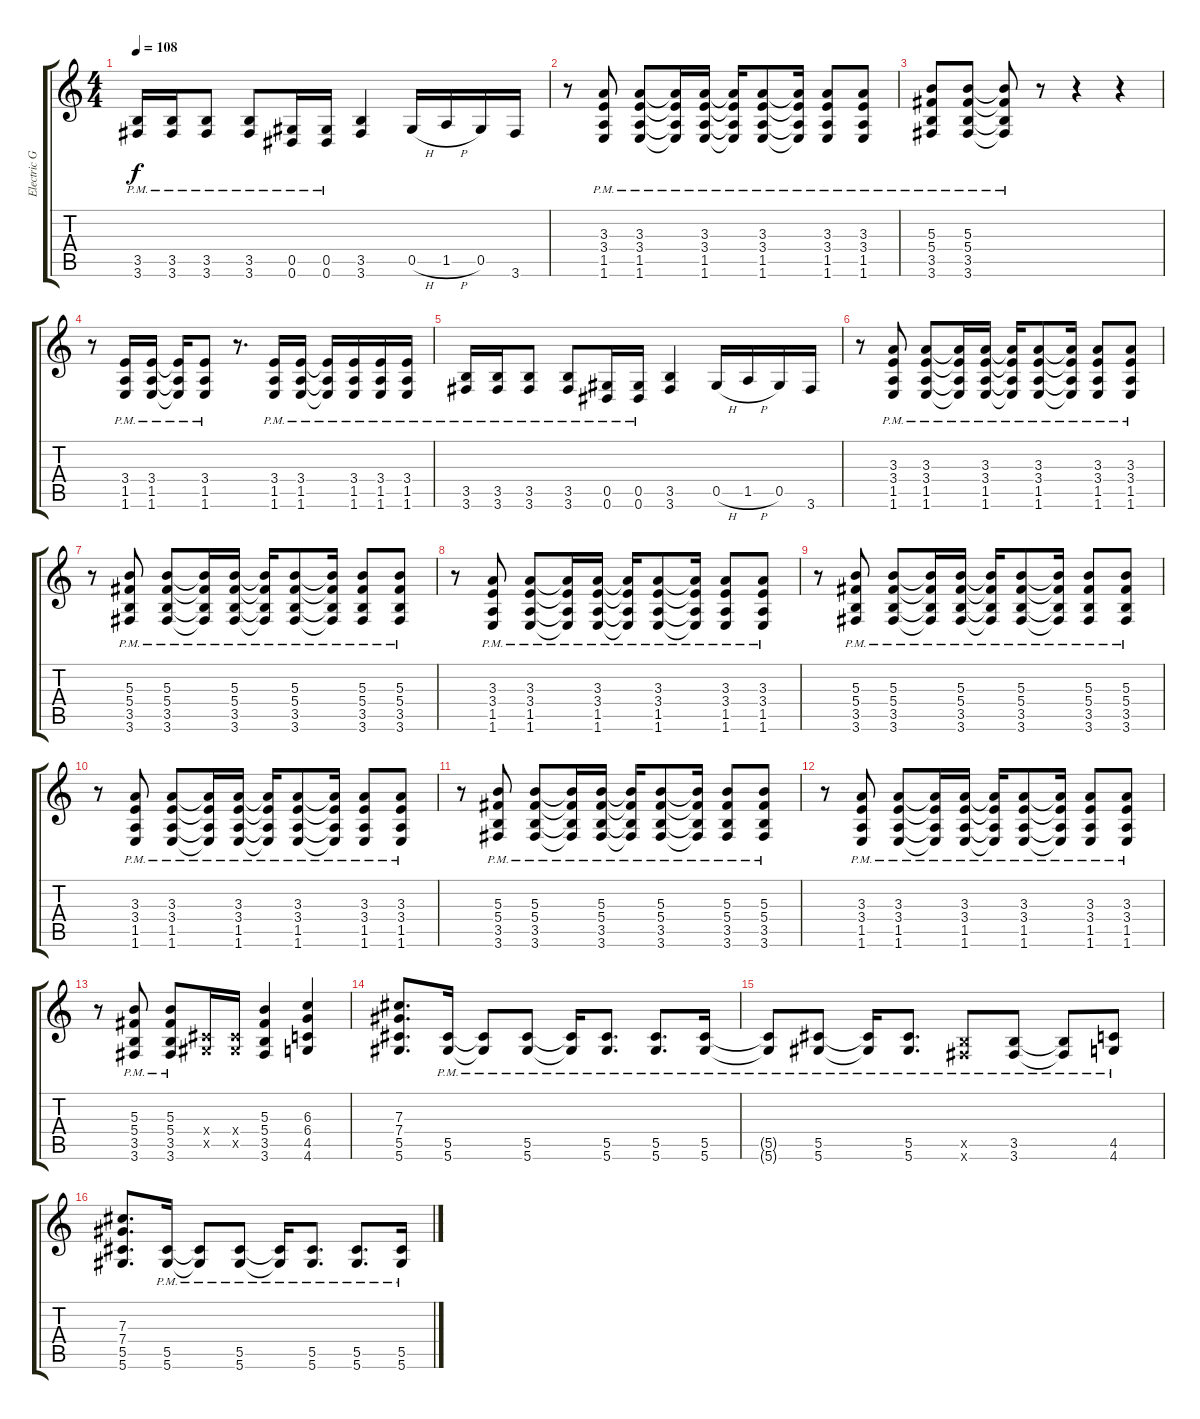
\track ("Electric Guitar 1" "Electric G") {instrument distortionguitar}
\staff {score tabs}
\tuning (Eb4 Bb3 Gb3 Db3 Ab2 Eb2) {hide}
\ts (4 4)
\tempo 108
\clef g2
\ks c
(3.5{pm} 3.6{pm}).16{dy f} (3.5{pm} 3.6{pm}).16 (3.5{pm} 3.6{pm}).8 (3.5{pm} 3.6{pm}).8 (0.5{pm} 0.6{pm}).16 (0.5{pm} 0.6{pm}).16 (3.5 3.6).4 0.5{h}.16 1.5{h}.16 0.5.16 3.6.16 |
r.8 (3.3{pm} 3.4{pm} 1.5{pm} 1.6{pm}).8 (3.3{pm} 3.4{pm} 1.5{pm} 1.6{pm}).8 (3.3{pm t} 3.4{pm t} 1.5{pm t} 1.6{pm t}).16 (3.3{pm} 3.4{pm} 1.5{pm} 1.6{pm}).16 (3.3{pm t} 3.4{pm t} 1.5{pm t} 1.6{pm t}).16 (3.3{pm} 3.4{pm} 1.5{pm} 1.6{pm}).8 (3.3{pm t} 3.4{pm t} 1.5{pm t} 1.6{pm t}).16 (3.3{pm} 3.4{pm} 1.5{pm} 1.6{pm}).8 (3.3{pm} 3.4{pm} 1.5{pm} 1.6{pm}).8 |
(5.3{pm} 5.4{pm} 3.5{pm} 3.6{pm}).8 (5.3{pm} 5.4{pm} 3.5{pm} 3.6{pm}).8 (5.3{pm t} 5.4{pm t} 3.5{pm t} 3.6{pm t}).8 r.8 r.4 r.4 |
r.8 (3.4{pm} 1.5{pm} 1.6{pm}).16 (3.4{pm} 1.5{pm} 1.6{pm}).16 (3.4{pm t} 1.5{pm t} 1.6{pm t}).16 (3.4{pm} 1.5{pm} 1.6{pm}).8 r.8{d} (3.4{pm} 1.5{pm} 1.6{pm}).16 (3.4{pm} 1.5{pm} 1.6{pm}).16 (3.4{pm t} 1.5{pm t} 1.6{pm t}).16 (3.4{pm} 1.5{pm} 1.6{pm}).16 (3.4{pm} 1.5{pm} 1.6{pm}).16 (3.4{pm} 1.5{pm} 1.6{pm}).16 |
(3.5{pm} 3.6{pm}).16 (3.5{pm} 3.6{pm}).16 (3.5{pm} 3.6{pm}).8 (3.5{pm} 3.6{pm}).8 (0.5{pm} 0.6{pm}).16 (0.5{pm} 0.6{pm}).16 (3.5 3.6).4 0.5{h}.16 1.5{h}.16 0.5.16 3.6.16 |
r.8 (3.3{pm} 3.4{pm} 1.5{pm} 1.6{pm}).8 (3.3{pm} 3.4{pm} 1.5{pm} 1.6{pm}).8 (3.3{pm t} 3.4{pm t} 1.5{pm t} 1.6{pm t}).16 (3.3{pm} 3.4{pm} 1.5{pm} 1.6{pm}).16 (3.3{pm t} 3.4{pm t} 1.5{pm t} 1.6{pm t}).16 (3.3{pm} 3.4{pm} 1.5{pm} 1.6{pm}).8 (3.3{pm t} 3.4{pm t} 1.5{pm t} 1.6{pm t}).16 (3.3{pm} 3.4{pm} 1.5{pm} 1.6{pm}).8 (3.3{pm} 3.4{pm} 1.5{pm} 1.6{pm}).8 |
r.8 (5.3{pm} 5.4{pm} 3.5{pm} 3.6{pm}).8 (5.3{pm} 5.4{pm} 3.5{pm} 3.6{pm}).8 (5.3{pm t} 5.4{pm t} 3.5{pm t} 3.6{pm t}).16 (5.3{pm} 5.4{pm} 3.5{pm} 3.6{pm}).16 (5.3{pm t} 5.4{pm t} 3.5{pm t} 3.6{pm t}).16 (5.3{pm} 5.4{pm} 3.5{pm} 3.6{pm}).8 (5.3{pm t} 5.4{pm t} 3.5{pm t} 3.6{pm t}).16 (5.3{pm} 5.4{pm} 3.5{pm} 3.6{pm}).8 (5.3{pm} 5.4{pm} 3.5{pm} 3.6{pm}).8 |
r.8 (3.3{pm} 3.4{pm} 1.5{pm} 1.6{pm}).8 (3.3{pm} 3.4{pm} 1.5{pm} 1.6{pm}).8 (3.3{pm t} 3.4{pm t} 1.5{pm t} 1.6{pm t}).16 (3.3{pm} 3.4{pm} 1.5{pm} 1.6{pm}).16 (3.3{pm t} 3.4{pm t} 1.5{pm t} 1.6{pm t}).16 (3.3{pm} 3.4{pm} 1.5{pm} 1.6{pm}).8 (3.3{pm t} 3.4{pm t} 1.5{pm t} 1.6{pm t}).16 (3.3{pm} 3.4{pm} 1.5{pm} 1.6{pm}).8 (3.3{pm} 3.4{pm} 1.5{pm} 1.6{pm}).8 |
r.8 (5.3{pm} 5.4{pm} 3.5{pm} 3.6{pm}).8 (5.3{pm} 5.4{pm} 3.5{pm} 3.6{pm}).8 (5.3{pm t} 5.4{pm t} 3.5{pm t} 3.6{pm t}).16 (5.3{pm} 5.4{pm} 3.5{pm} 3.6{pm}).16 (5.3{pm t} 5.4{pm t} 3.5{pm t} 3.6{pm t}).16 (5.3{pm} 5.4{pm} 3.5{pm} 3.6{pm}).8 (5.3{pm t} 5.4{pm t} 3.5{pm t} 3.6{pm t}).16 (5.3{pm} 5.4{pm} 3.5{pm} 3.6{pm}).8 (5.3{pm} 5.4{pm} 3.5{pm} 3.6{pm}).8 |
r.8 (3.3{pm} 3.4{pm} 1.5{pm} 1.6{pm}).8 (3.3{pm} 3.4{pm} 1.5{pm} 1.6{pm}).8 (3.3{pm t} 3.4{pm t} 1.5{pm t} 1.6{pm t}).16 (3.3{pm} 3.4{pm} 1.5{pm} 1.6{pm}).16 (3.3{pm t} 3.4{pm t} 1.5{pm t} 1.6{pm t}).16 (3.3{pm} 3.4{pm} 1.5{pm} 1.6{pm}).8 (3.3{pm t} 3.4{pm t} 1.5{pm t} 1.6{pm t}).16 (3.3{pm} 3.4{pm} 1.5{pm} 1.6{pm}).8 (3.3{pm} 3.4{pm} 1.5{pm} 1.6{pm}).8 |
r.8 (5.3{pm} 5.4{pm} 3.5{pm} 3.6{pm}).8 (5.3{pm} 5.4{pm} 3.5{pm} 3.6{pm}).8 (5.3{pm t} 5.4{pm t} 3.5{pm t} 3.6{pm t}).16 (5.3{pm} 5.4{pm} 3.5{pm} 3.6{pm}).16 (5.3{pm t} 5.4{pm t} 3.5{pm t} 3.6{pm t}).16 (5.3{pm} 5.4{pm} 3.5{pm} 3.6{pm}).8 (5.3{pm t} 5.4{pm t} 3.5{pm t} 3.6{pm t}).16 (5.3{pm} 5.4{pm} 3.5{pm} 3.6{pm}).8 (5.3{pm} 5.4{pm} 3.5{pm} 3.6{pm}).8 |
r.8 (3.3{pm} 3.4{pm} 1.5{pm} 1.6{pm}).8 (3.3{pm} 3.4{pm} 1.5{pm} 1.6{pm}).8 (3.3{pm t} 3.4{pm t} 1.5{pm t} 1.6{pm t}).16 (3.3{pm} 3.4{pm} 1.5{pm} 1.6{pm}).16 (3.3{pm t} 3.4{pm t} 1.5{pm t} 1.6{pm t}).16 (3.3{pm} 3.4{pm} 1.5{pm} 1.6{pm}).8 (3.3{pm t} 3.4{pm t} 1.5{pm t} 1.6{pm t}).16 (3.3{pm} 3.4{pm} 1.5{pm} 1.6{pm}).8 (3.3{pm} 3.4{pm} 1.5{pm} 1.6{pm}).8 |
r.8 (5.3{pm} 5.4{pm} 3.5{pm} 3.6{pm}).8 (5.3{pm} 5.4{pm} 3.5{pm} 3.6{pm}).8 (0.4{x} 0.5{x}).16 (0.4{x} 0.5{x}).16 (5.3 5.4 3.5 3.6).4 (6.3 6.4 4.5 4.6).4 |
(7.3 7.4 5.5 5.6).8{d} (5.5{pm} 5.6{pm}).16 (5.5{pm t} 5.6{pm t}).8 (5.5{pm} 5.6{pm}).8 (5.5{pm t} 5.6{pm t}).16 (5.5{pm} 5.6{pm}).8{d} (5.5{pm} 5.6{pm}).8{d} (5.5{pm} 5.6{pm}).16 |
(5.5{pm t} 5.6{pm t}).8 (5.5{pm} 5.6{pm}).8 (5.5{pm t} 5.6{pm t}).16 (5.5{pm} 5.6{pm}).8{d} (3.5{pm x} 3.6{x}).8 (3.5{pm} 3.6{pm}).8 (3.5{pm t} 3.6{pm t}).8 (4.5{pm} 4.6{pm}).8 |
(7.3 7.4 5.5 5.6).8{d} (5.5{pm} 5.6{pm}).16 (5.5{pm t} 5.6{pm t}).8 (5.5{pm} 5.6{pm}).8 (5.5{pm t} 5.6{pm t}).16 (5.5{pm} 5.6{pm}).8{d} (5.5{pm} 5.6{pm}).8{d} (5.5{pm} 5.6{pm}).16
